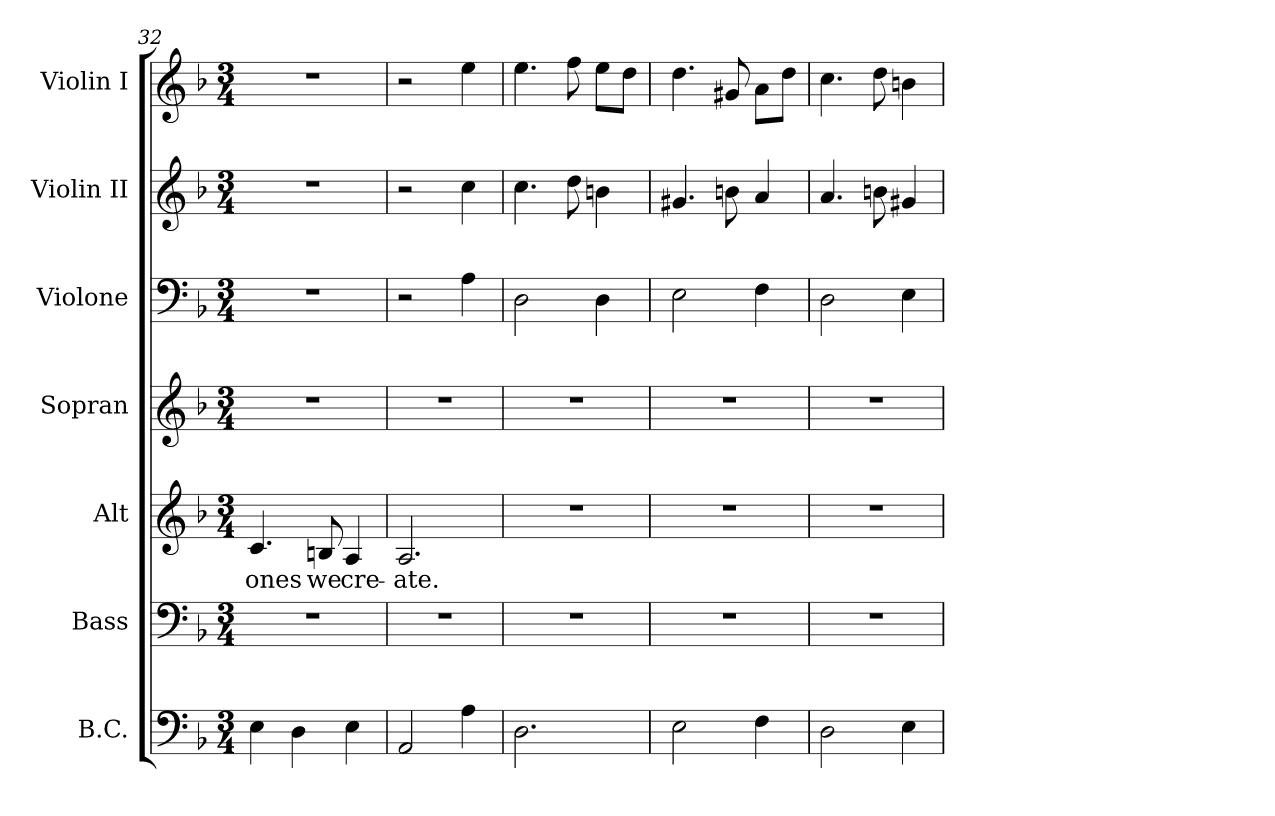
**kern	**kern	**kern	**text	**kern	**kern	**kern	**kern
*part7	*part6	*part5	*part5	*part4	*part3	*part2	*part1
*staff7	*staff6	*staff5	*staff5	*staff4	*staff3	*staff2	*staff1
*I"B.C.	*I"Bass	*I"Alt	*	*I"Sopran	*I"Violone	*I"Violin II	*I"Violin I
*	*I'B.	*I'A.	*	*I'S.	*	*I'Vln. II	*I'Vln. I
*clefF4	*clefF4	*clefG2	*	*clefG2	*clefF4	*clefG2	*clefG2
*k[b-]	*k[b-]	*k[b-]	*	*k[b-]	*k[b-]	*k[b-]	*k[b-]
*F:	*F:	*F:	*	*F:	*F:	*F:	*F:
*M3/4	*M3/4	*M3/4	*	*M3/4	*M3/4	*M3/4	*M3/4
=32	=32	=32	=32	=32	=32	=32	=32
!	!LO:N:vis=1	!	!	!	!	!	!
!	!	!	!LO:LY:b:color=#000000	!LO:N:vis=1	!LO:N:vis=1	!LO:N:vis=1	!LO:N:vis=1
4Ei\	2.r	4.ci/	ones	2.r	2.r	2.r	2.r
4Di\	.	.	.	.	.	.	.
!	!	!	!LO:LY:b:color=#000000	!	!	!	!
.	.	8Bni/	we	.	.	.	.
!	!	!	!LO:LY:b:color=#000000	!	!	!	!
4Ei\	.	4Ai/	cre-	.	.	.	.
=33	=33	=33	=33	=33	=33	=33	=33
!	!LO:N:vis=1	!	!	!	!	!	!
!	!	!	!LO:LY:b:color=#000000	!LO:N:vis=1	!	!	!
2AAi/	2.r	2.Ai/	-ate.	2.r	2r	2r	2r
4Ai\	.	.	.	.	4Ai\	4cci\	4eei\
=34	=34	=34	=34	=34	=34	=34	=34
!	!LO:N:vis=1	!LO:N:vis=1	!	!LO:N:vis=1	!	!	!
2.Di\	2.r	2.r	.	2.r	2Di\	4.cci\	4.eei\
.	.	.	.	.	.	8ddi\	8ffi\
.	.	.	.	.	4Di\	4bni\	8eei\L
.	.	.	.	.	.	.	8ddi\J
=35	=35	=35	=35	=35	=35	=35	=35
!	!LO:N:vis=1	!LO:N:vis=1	!	!LO:N:vis=1	!	!	!
2Ei\	2.r	2.r	.	2.r	2Ei\	4.g#Xi/	4.ddi\
.	.	.	.	.	.	8bni\	8g#Xi/
4Fi\	.	.	.	.	4Fi\	4ai/	8ai\L
.	.	.	.	.	.	.	8ddi\J
!!LO:LB:g=z
=36	=36	=36	=36	=36	=36	=36	=36
!	!LO:N:vis=1	!LO:N:vis=1	!	!LO:N:vis=1	!	!	!
2Di\	2.r	2.r	.	2.r	2Di\	4.ai/	4.cci\
.	.	.	.	.	.	8bni\	8ddi\
4Ei\	.	.	.	.	4Ei\	4g#Xi/	4bni\
=	=	=	=	=	=	=	=
*-	*-	*-	*-	*-	*-	*-	*-
